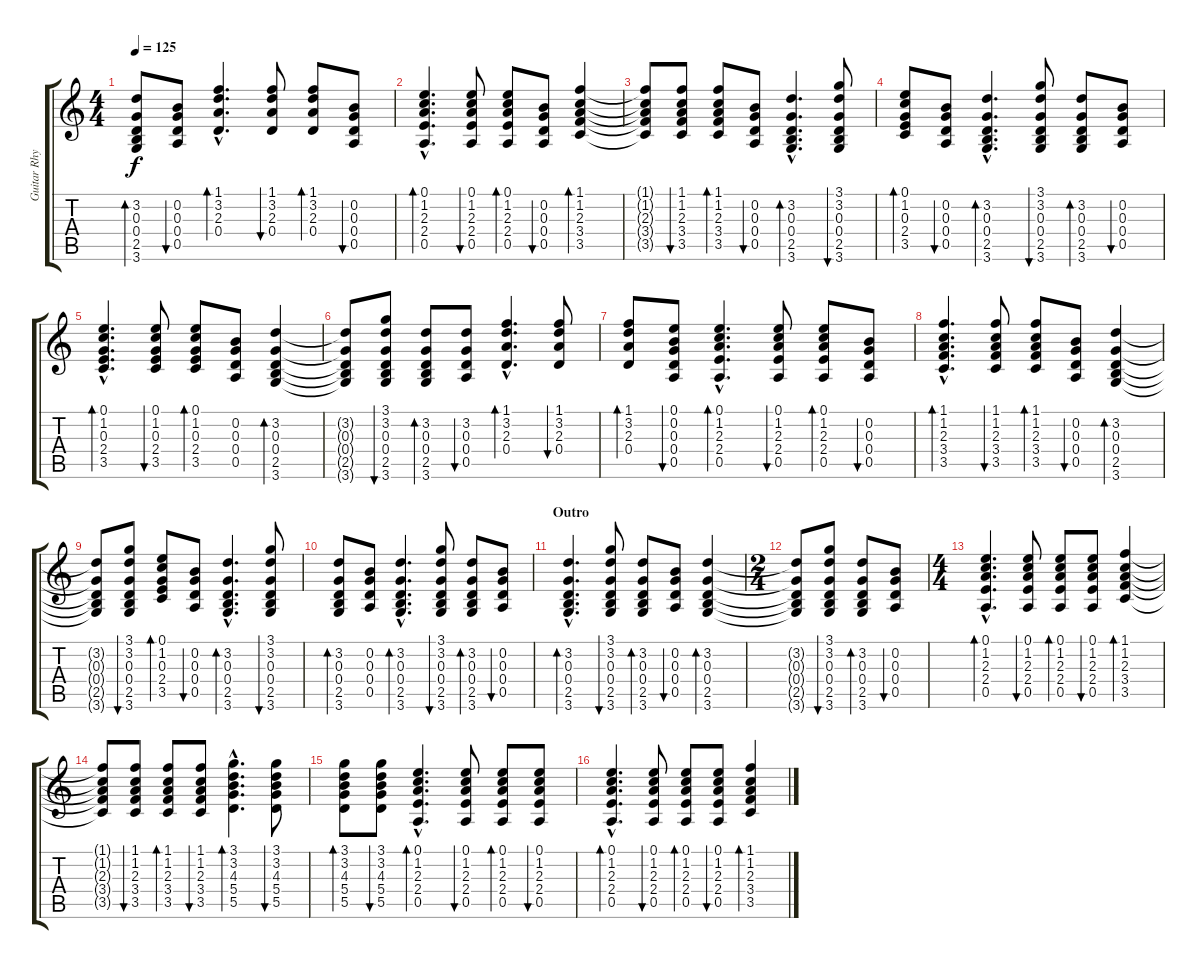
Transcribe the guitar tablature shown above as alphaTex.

\track ("Guitar Rhythm 2" "Guitar Rhy") {instrument acousticguitarsteel}
\staff {score tabs}
\tuning (E4 B3 G3 D3 A2 E2) {hide}
\ts (4 4)
\tempo 125
\clef g2
\ks c
(3.2 0.3 0.4 2.5 3.6).8{bd 120 dy f} (0.2 0.3 0.4 0.5).8{bu 120} (1.1{hac} 3.2{hac} 2.3{hac} 0.4{hac}).4{d bd 120} (1.1 3.2 2.3 0.4).8{bu 120} (1.1 3.2 2.3 0.4).8{bd 120} (0.2 0.3 0.4 0.5).8{bu 120} |
(0.1{hac} 1.2{hac} 2.3{hac} 2.4{hac} 0.5{hac}).4{d bd 120} (0.1 1.2 2.3 2.4 0.5).8{bu 120} (0.1 1.2 2.3 2.4 0.5).8{bd 120} (0.2 0.3 0.4 0.5).8{bu 120} (1.1 1.2 2.3 3.4 3.5).4{bd 120} |
(1.1{t} 1.2{t} 2.3{t} 3.4{t} 3.5{t}).8 (1.1 1.2 2.3 3.4 3.5).8{bu 120} (1.1 1.2 2.3 3.4 3.5).8{bd 120} (0.2 0.3 0.4 0.5).8{bu 120} (3.2{hac} 0.3{hac} 0.4{hac} 2.5{hac} 3.6{hac}).4{d bd 120} (3.1 3.2 0.3 0.4 2.5 3.6).8{bu 120} |
(0.1 1.2 0.3 2.4 3.5).8{bd 60} (0.2 0.3 0.4 0.5).8{bu 60} (3.2{hac} 0.3{hac} 0.4{hac} 2.5{hac} 3.6{hac}).4{d bd 60} (3.1 3.2 0.3 0.4 2.5 3.6).8{bu 60} (3.2 0.3 0.4 2.5 3.6).8{bd 60} (0.2 0.3 0.4 0.5).8{bu 60} |
(0.1{hac} 1.2{hac} 0.3{hac} 2.4{hac} 3.5{hac}).4{d bd 60} (0.1 1.2 0.3 2.4 3.5).8{bu 60} (0.1 1.2 0.3 2.4 3.5).8{bd 60} (0.2 0.3 0.4 0.5).8 (3.2 0.3 0.4 2.5 3.6).4{bd 60} |
(3.2{t} 0.3{t} 0.4{t} 2.5{t} 3.6{t}).8 (3.1 3.2 0.3 0.4 2.5 3.6).8{bu 60} (3.2 0.3 0.4 2.5 3.6).8{bd 60} (3.2 0.3 0.4 0.5).8{bu 60} (1.1{hac} 3.2{hac} 2.3{hac} 0.4{hac}).4{d bd 60} (1.1 3.2 2.3 0.4).8{bu 60} |
(1.1 3.2 2.3 0.4).8{bd 60} (0.1 0.2 0.3 0.4 0.5).8{bu 60} (0.1{hac} 1.2{hac} 2.3{hac} 2.4{hac} 0.5{hac}).4{d bd 60} (0.1 1.2 2.3 2.4 0.5).8{bu 60} (0.1 1.2 2.3 2.4 0.5).8{bd 60} (0.2 0.3 0.4 0.5).8{bu 60} |
(1.1{hac} 1.2{hac} 2.3{hac} 3.4{hac} 3.5{hac}).4{d bd 60} (1.1 1.2 2.3 3.4 3.5).8{bu 60} (1.1 1.2 2.3 3.4 3.5).8{bd 60} (0.2 0.3 0.4 0.5).8{bu 60} (3.2 0.3 0.4 2.5 3.6).4{bd 60} |
(3.2{t} 0.3{t} 0.4{t} 2.5{t} 3.6{t}).8 (3.1 3.2 0.3 0.4 2.5 3.6).8{bu 60} (0.1 1.2 0.3 2.4 3.5).8{bd 60} (0.2 0.3 0.4 0.5).8{bu 60} (3.2{hac} 0.3{hac} 0.4{hac} 2.5{hac} 3.6{hac}).4{d bd 60} (3.1 3.2 0.3 0.4 2.5 3.6).8{bu 60} |
(3.2 0.3 0.4 2.5 3.6).8{bd 60} (0.2 0.3 0.4 0.5).8 (3.2{hac} 0.3{hac} 0.4{hac} 2.5{hac} 3.6{hac}).4{d bd 60} (3.1 3.2 0.3 0.4 2.5 3.6).8{bu 60} (3.2 0.3 0.4 2.5 3.6).8{bd 60} (0.2 0.3 0.4 0.5).8{bu 60} |
\section ("" "Outro ")
(3.2{hac} 0.3{hac} 0.4{hac} 2.5{hac} 3.6{hac}).4{d bd 60} (3.1 3.2 0.3 0.4 2.5 3.6).8{bu 60} (3.2 0.3 0.4 2.5 3.6).8{bd 60} (0.2 0.3 0.4 0.5).8{bu 60} (3.2 0.3 0.4 2.5 3.6).4{bd 60} |
\ts (2 4)
(3.2{t} 0.3{t} 0.4{t} 2.5{t} 3.6{t}).8 (3.1 3.2 0.3 0.4 2.5 3.6).8{bu 60} (3.2 0.3 0.4 2.5 3.6).8{bd 60} (0.2 0.3 0.4 0.5).8{bu 60} |
\ts (4 4)
(0.1{hac} 1.2{hac} 2.3{hac} 2.4{hac} 0.5{hac}).4{d bd 60} (0.1 1.2 2.3 2.4 0.5).8{bu 60} (0.1 1.2 2.3 2.4 0.5).8{bd 60} (0.1 1.2 2.3 2.4 0.5).8{bu 60} (1.1 1.2 2.3 3.4 3.5).4{bd 60} |
(1.1{t} 1.2{t} 2.3{t} 3.4{t} 3.5{t}).8 (1.1 1.2 2.3 3.4 3.5).8{bu 60} (1.1 1.2 2.3 3.4 3.5).8{bd 60} (1.1 1.2 2.3 3.4 3.5).8{bu 60} (3.1{hac} 3.2{hac} 4.3{hac} 5.4{hac} 5.5{hac}).4{d bd 60} (3.1 3.2 4.3 5.4 5.5).8{bu 60} |
(3.1 3.2 4.3 5.4 5.5).8{bd 60} (3.1 3.2 4.3 5.4 5.5).8{bu 60} (0.1{hac} 1.2{hac} 2.3{hac} 2.4{hac} 0.5{hac}).4{d bd 60} (0.1 1.2 2.3 2.4 0.5).8{bu 60} (0.1 1.2 2.3 2.4 0.5).8{bd 60} (0.1 1.2 2.3 2.4 0.5).8{bu 60} |
(0.1{hac} 1.2{hac} 2.3{hac} 2.4{hac} 0.5{hac}).4{d bd 60} (0.1 1.2 2.3 2.4 0.5).8{bu 60} (0.1 1.2 2.3 2.4 0.5).8{bd 60} (0.1 1.2 2.3 2.4 0.5).8{bu 60} (1.1 1.2 2.3 3.4 3.5).4{bd 60}
